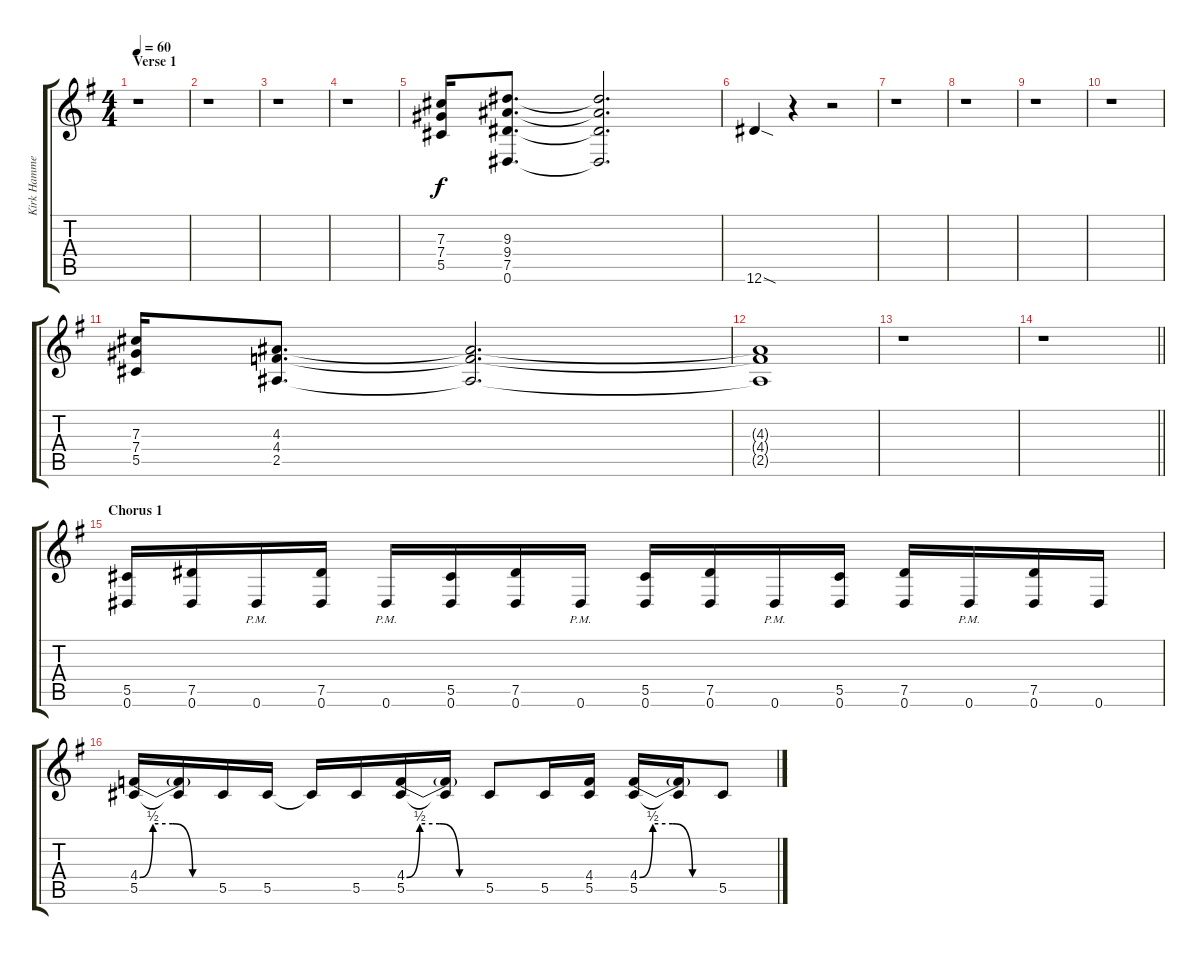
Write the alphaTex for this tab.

\track ("Kirk Hammett [Guitar]" "Kirk Hamme") {instrument distortionguitar}
\staff {score tabs}
\tuning (Eb4 Bb3 Gb3 Db3 Ab2 Eb2) {hide}
\ts (4 4)
\section ("" "Verse 1")
\tempo 60
\clef g2
\ks g
r.1{dy f} |
r.1 |
r.1 |
r.1 |
(7.3 7.4 5.5).16 (9.3 9.4 7.5 0.6).8{d} (9.3{t} 9.4{t} 7.5{t} 0.6{t}).2{d} |
12.6{sod}.4 r.4 r.2 |
r.1 |
r.1 |
r.1 |
r.1 |
(7.3 7.4 5.5).16 (4.3 4.4 2.5).8{d} (4.3{t} 4.4{t} 2.5{t}).2{d} |
(4.3{t} 4.4{t} 2.5{t}).1 |
r.1 |
\barLineRight lightlight
r.1 |
\section ("" "Chorus 1")
(5.5 0.6).16 (7.5 0.6).16 0.6{pm}.16 (7.5 0.6).16 0.6{pm}.16 (5.5 0.6).16 (7.5 0.6).16 0.6{pm}.16 (5.5 0.6).16 (7.5 0.6).16 0.6{pm}.16 (5.5 0.6).16 (7.5 0.6).16 0.6{pm}.16 (7.5 0.6).16 0.6.16 |
(4.4{be (custom 0 0 10 2 25 2 40 0 60 0)} 5.5).16 (4.4{t} 5.5{t}).16 5.5.16 5.5.16 5.5{t}.16 5.5.16 (4.4{be (custom 0 0 10 2 25 2 40 0 60 0)} 5.5).16 (4.4{t} 5.5{t}).16 5.5.8 5.5.16 (4.4 5.5).16 (4.4{be (custom 0 0 10 2 25 2 40 0 60 0)} 5.5).16 (4.4{t} 5.5{t}).16 5.5.8
